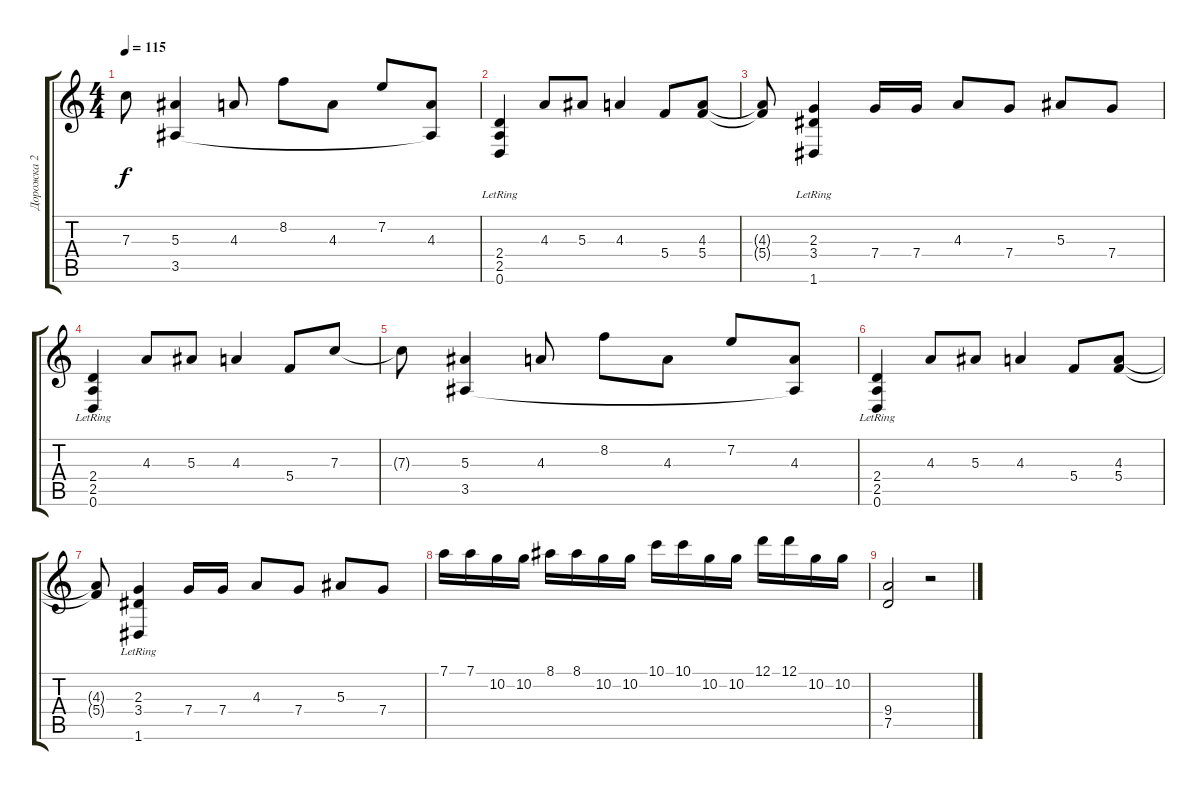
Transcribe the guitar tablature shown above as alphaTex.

\track ("Дорожка 2" "Дорожка 2") {instrument distortionguitar}
\staff {score tabs}
\tuning (D4 A3 F3 C3 G2 D2) {hide}
\ts (4 4)
\tempo 115
\clef g2
\ks c
7.3{t}.8{dy f} (5.3 3.5).4 4.3.8 8.2.8 4.3.8 7.2.8 (4.3 3.5{t}).8 |
(2.4{lr} 2.5{lr} 0.6{lr}).4 4.3.8 5.3.8 4.3.4 5.4.8 (4.3 5.4).8 |
(4.3{t} 5.4{t}).8 (2.3 3.4 1.6{lr}).4 7.4.16 7.4.16 4.3.8 7.4.8 5.3.8 7.4.8 |
(2.4{lr} 2.5{lr} 0.6{lr}).4 4.3.8 5.3.8 4.3.4 5.4.8 7.3.8 |
7.3{t}.8 (5.3 3.5).4 4.3.8 8.2.8 4.3.8 7.2.8 (4.3 3.5{t}).8 |
(2.4{lr} 2.5{lr} 0.6{lr}).4 4.3.8 5.3.8 4.3.4 5.4.8 (4.3 5.4).8 |
(4.3{t} 5.4{t}).8 (2.3 3.4 1.6{lr}).4 7.4.16 7.4.16 4.3.8 7.4.8 5.3.8 7.4.8 |
7.1.16 7.1.16 10.2.16 10.2.16 8.1.16 8.1.16 10.2.16 10.2.16 10.1.16 10.1.16 10.2.16 10.2.16 12.1.16 12.1.16 10.2.16 10.2.16 |
(9.4 7.5).2 r.2
